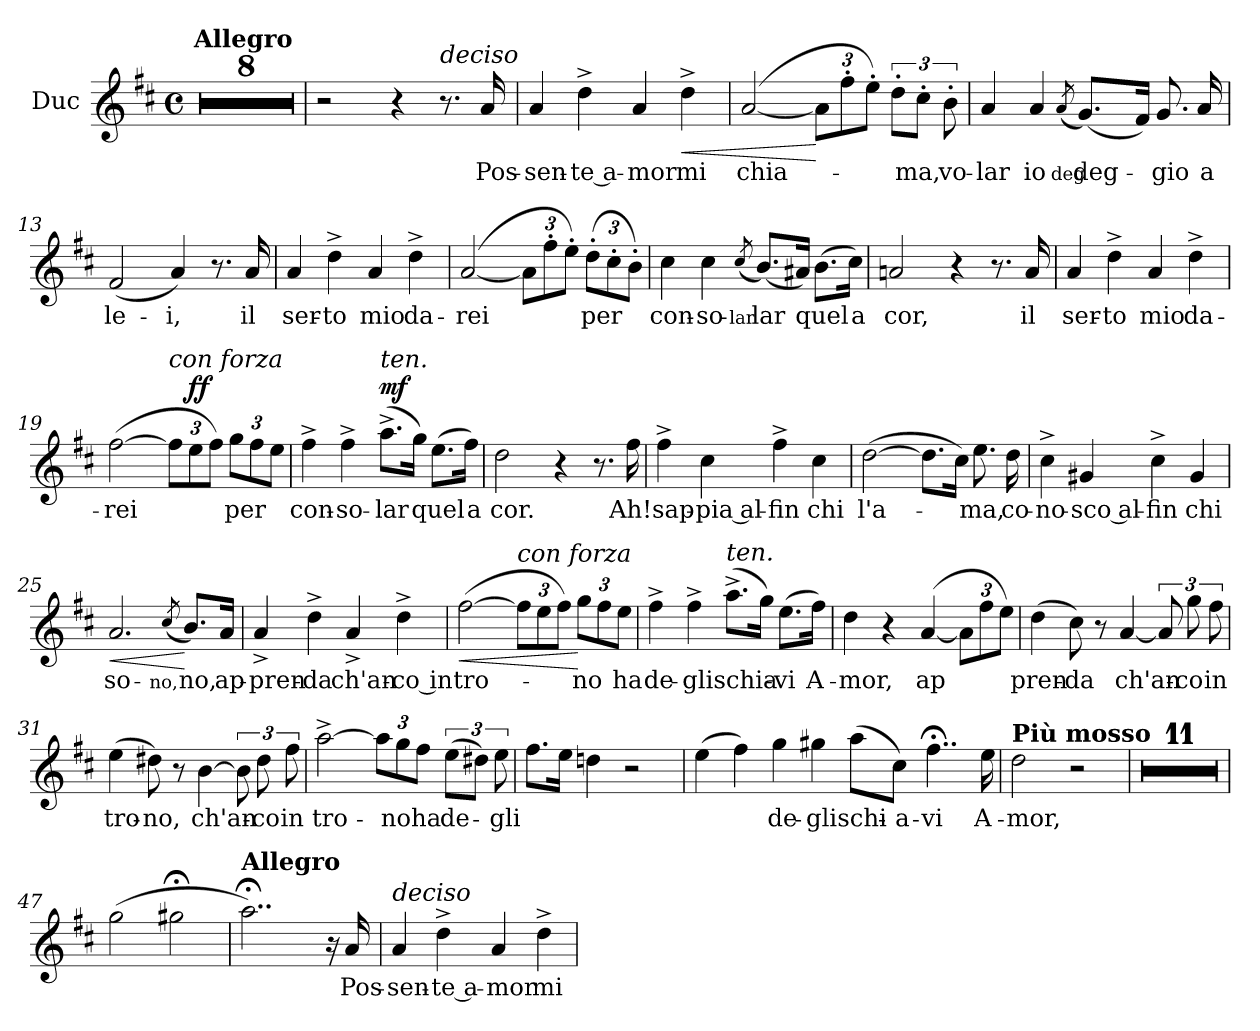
**kern	**text	**dynam
*part1	*part1	*part1
*staff1	*staff1	*staff1
*I"Duc	*	*
*I'Duc	*	*
*clefG2	*	*
*k[f#c#]	*	*
*M4/4	*	*
*met(c)	*	*
*MM120	*	*
=1	=1	=1
!LO:TX:a:B:t=Allegro	!	!
1r	.	.
=2	=2	=2
1r	.	.
=3	=3	=3
1r	.	.
!!LO:LB:g=z
=4	=4	=4
1r	.	.
=5	=5	=5
1r	.	.
=6	=6	=6
1r	.	.
!!LO:LB:g=z
=7	=7	=7
1r	.	.
=8	=8	=8
1r	.	.
=9	=9	=9
2r	.	.
4r	.	.
!LO:TX:a:i:t=deciso	!	!
8.r	.	.
16a/	Pos-	.
!!LO:LB:g=z
=10	=10	=10
4a/	-sen-	.
4dd^\	-te a-	.
4a/	-mor	.
!	!	!LO:HP:b
4dd^\	mi	<
=11	=11	=11
([2a/	chia-	.
*Xbrackettup	*	*
12a\L]	.	[
12ff#'\	.	.
12ee'\J)	.	.
*brackettup	*	*
12dd'\L	.	.
12cc#'\J	-ma,	.
12b'\	vo-	.
=12	=12	=12
4a/	-lar	.
4a/	io	.
(8qa/	deg-	.
(8.g/L)	deg-	.
16f#/Jk)	.	.
8.g/	-gio	.
16a/	a	.
!!LO:PB:g=z
=13	=13	=13
(2f#/	le-	.
4a/)	-i,	.
8.r	.	.
16a/	il	.
=14	=14	=14
4a/	ser-	.
4dd^\	-to	.
4a/	mio	.
4dd^\	da-	.
=15	=15	=15
([2a/	-rei	.
*Xbrackettup	*	*
12a\L]	.	.
12ff#'\	.	.
12ee'\J)	.	.
(12dd'\L	per	.
12cc#'\	.	.
12b'\J)	.	.
!!LO:LB:g=z
=16	=16	=16
4cc#\	con-	.
4cc#\	-so-	.
(8qcc#/	-lar	.
(8.b/L)	-lar	.
16a#X/Jk)	.	.
(8.b\L	quel	.
16cc#\Jk)	a	.
=17	=17	=17
2an/	cor,	.
4r	.	.
8.r	.	.
16a/	il	.
!!LO:LB:g=z
=18	=18	=18
4a/	ser-	.
4dd^\	-to	.
4a/	mio	.
4dd^\	da-	.
=19	=19	=19
([2ff#\	-rei	.
!LO:TX:a:i:t=con forza	!	!
12ff#\L]	.	.
!	!	!LO:DY:a
12ee\	.	ff
12ff#\J)	.	.
12gg\L	per	.
12ff#\	.	.
12ee\J	.	.
=20	=20	=20
4ff#^\	con-	.
4ff#^\	-so-	.
!LO:TX:a:i:t=ten.	!	!
!	!	!LO:DY:a
(8.aa^\L	-lar	mf
16gg\Jk)	.	.
(8.ee\L	quel	.
16ff#\Jk)	a	.
!!LO:LB:g=z
=21	=21	=21
2dd\	cor.	.
4r	.	.
8.r	.	.
16ff#\	Ah!	.
=22	=22	=22
4ff#^\	sap-	.
4cc#\	-pia al-	.
4ff#^\	-fin	.
4cc#\	chi	.
=23	=23	=23
([2dd\	l'a-	.
8.dd\L]	.	.
16cc#\Jk)	.	.
8.ee\	-ma,	.
16dd\	co-	.
!!LO:PB:g=z
=24	=24	=24
4cc#^\	-no-	.
4g#X/	-sco al-	.
4cc#^\	-fin	.
4g#/	chi	.
=25	=25	=25
!	!	!LO:HP:b
2.a/	so-	<
(8qcc#/	-no,	.
8.b/L)	-no,	[
16a/Jk	ap-	.
=26	=26	=26
4a^/	-pren-	.
4dd^\	-da	.
4a^/	ch'an-	.
4dd^\	-co in	.
!!LO:LB:g=z
=27	=27	=27
!	!	!LO:HP:b
([2ff#\	tro-	<
!LO:TX:a:i:t=con forza	!	!
12ff#\L]	.	.
12ee\	.	.
12ff#\J)	.	.
12gg\L	-no	[
12ff#\	.	.
12ee\J	ha	.
=28	=28	=28
4ff#^\	de-	.
4ff#^\	-gli	.
!LO:TX:a:i:t=ten.	!	!
(8.aa^\L	schia-	.
16gg\Jk)	.	.
(8.ee\L	-vi	.
16ff#\Jk)	A-	.
=29	=29	=29
4dd\	-mor,	.
4r	.	.
([4a/	ap	.
12a\L]	.	.
12ff#\	.	.
12ee\J)	.	.
!!LO:LB:g=z
=30	=30	=30
(4dd\	pren-	.
8cc#\)	-da	.
8r	.	.
[4a/	ch'an-	.
*brackettup	*	*
12a/]	.	.
12gg\	-co	.
12ff#\	in	.
=31	=31	=31
(4ee\	tro-	.
8dd#X\)	-no,	.
8r	.	.
[4b\	ch'an-	.
12b\]	.	.
12dd#\	-co	.
12ff#\	in	.
=32	=32	=32
[2aa^\	tro-	.
*Xbrackettup	*	*
12aa\L]	.	.
12gg\	-no	.
12ff#\J	ha	.
*brackettup	*	*
(12ee\L	de-	.
12dd#X\J)	.	.
12ee\	-gli	.
!!LO:PB:g=z
=33	=33	=33
8.ff#\L	.	.
16ee\Jk	.	.
4ddn\	.	.
2r	.	.
=34	=34	=34
(4ee\	.	.
4ff#\)	.	.
4gg\	de-	.
4gg#X\	-gli	.
(8aa\L	schi-	.
8cc#\J)	-a-	.
4..ff#;<\	-vi	.
16ee\	A-	.
=35	=35	=35
*MM128	*	*
!LO:TX:a:B:t=Più mosso	!	!
2dd\	-mor,	.
2r	.	.
!!LO:PB:g=z
=36	=36	=36
1r	.	.
=37	=37	=37
1r	.	.
!!LO:PB:g=z
=38	=38	=38
1r	.	.
=39	=39	=39
1r	.	.
!!LO:PB:g=z
=40	=40	=40
1r	.	.
=41	=41	=41
1r	.	.
!!LO:PB:g=z
=42	=42	=42
1r	.	.
=43	=43	=43
1r	.	.
=44	=44	=44
1r	.	.
!!LO:PB:g=z
=45	=45	=45
1r	.	.
=46	=46	=46
1r	.	.
=47	=47	=47
(2gg\	.	.
2gg#X;<\	.	.
=48	=48	=48
*MM120	*	*
!LO:TX:a:B:t=Allegro	!	!
2..aa;<\)	.	.
16r	.	.
16a/	Pos-	.
!!LO:LB:g=z
=49	=49	=49
!LO:TX:a:i:t=deciso	!	!
4a/	-sen-	.
4dd^\	-te a-	.
4a/	-mor	.
4dd^\	mi	.
=	=	=
*-	*-	*-
